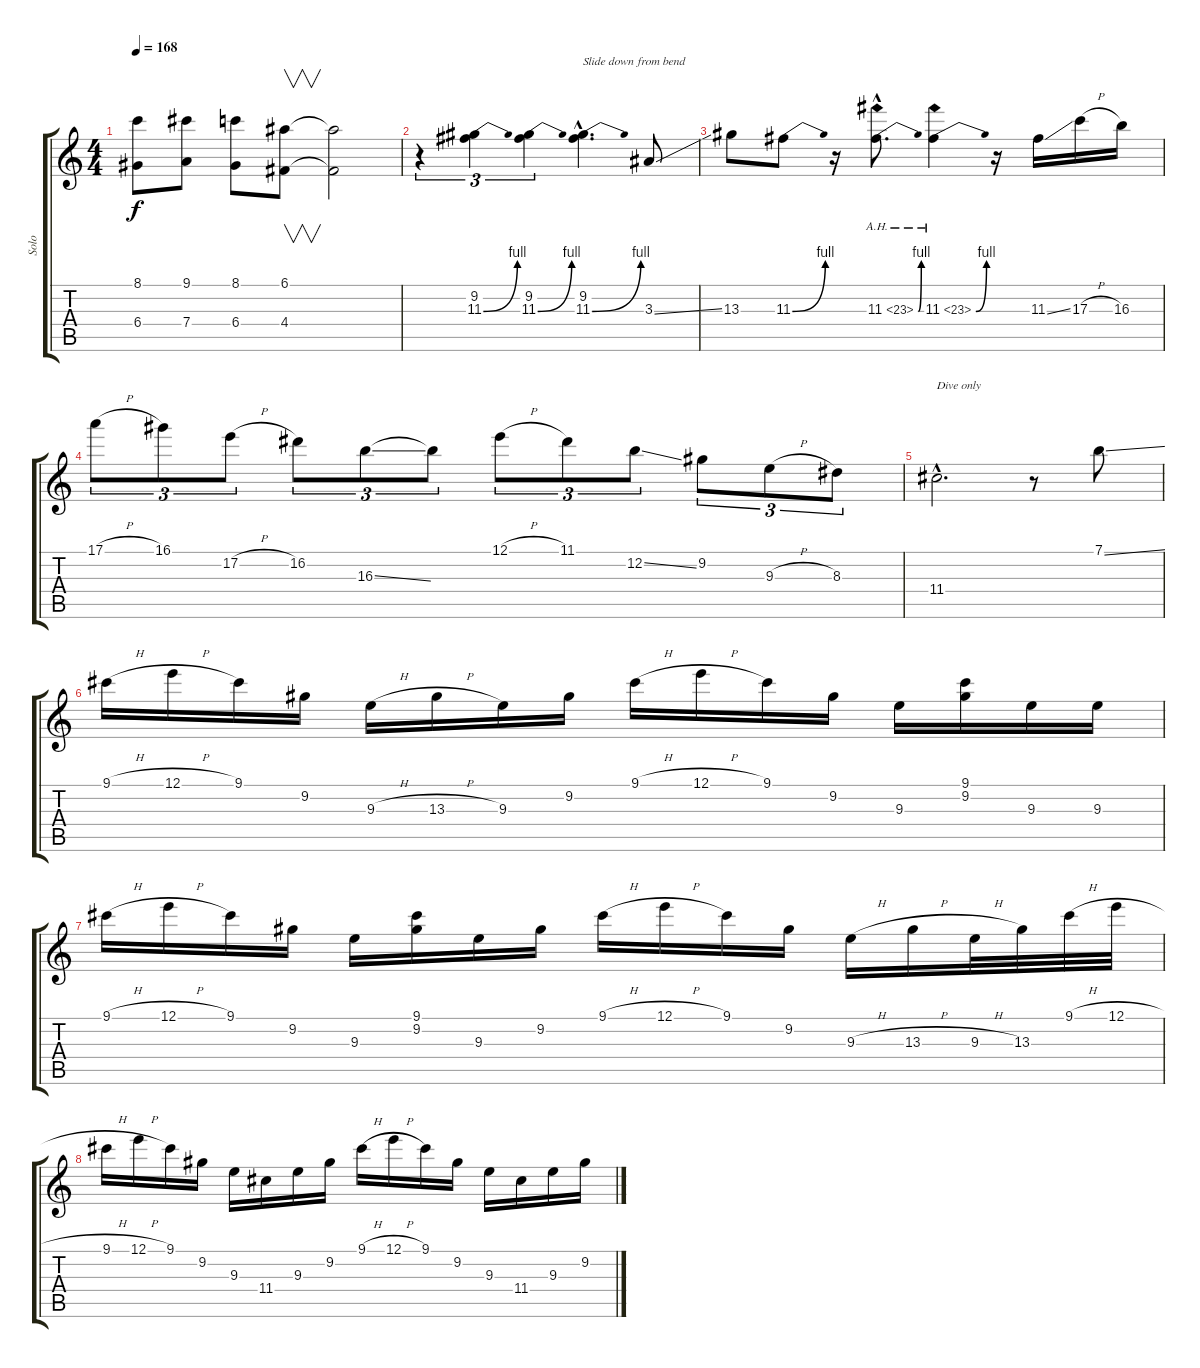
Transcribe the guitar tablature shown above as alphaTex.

\track ("Solo" "Solo") {instrument distortionguitar}
\staff {score tabs}
\tuning (E4 B3 G3 D3 A2 E2) {hide}
\ts (4 4)
\tempo 168
\clef g2
\ks c
(8.1 6.4).8{dy f} (9.1 7.4).8 (8.1 6.4).8 (6.1 4.4).8{v} (6.1{t} 4.4{t}).2 |
r.4{tu (3 2)} (9.2 11.3{be (bend 0 0 60 4)}).4{tu (3 2)} (9.2 11.3{be (bend 0 0 60 4)}).4{tu (3 2)} (9.2{hac} 11.3{be (bend 0 0 60 4) hac}).4{d txt "Slide down from bend"} 3.3{ss}.8 |
13.3.8 11.3{be (bend 0 0 60 4)}.8 r.16 11.3{be (bend 0 0 60 4) ah 12 hac}.8{d} 11.3{be (bend 0 0 60 4) ah 12}.4 r.16 11.3{ss}.16 17.3{h}.16 16.3.16 |
17.1{h}.8{tu (3 2)} 16.1.8{tu (3 2)} 17.2{h}.8{tu (3 2)} 16.2.8{tu (3 2)} 16.3{ss}.8{tu (3 2)} 16.3{t}.8{tu (3 2)} 12.1{h}.8{tu (3 2)} 11.1.8{tu (3 2)} 12.2{ss}.8{tu (3 2)} 9.2.8{tu (3 2)} 9.3{h}.8{tu (3 2)} 8.3.8{tu (3 2)} |
11.4{hac}.2{d txt "Dive only"} r.8 7.1{ss}.8 |
9.1{h}.16 12.1{h}.16 9.1.16 9.2.16 9.3{h}.16 13.3{h}.16 9.3.16 9.2.16 9.1{h}.16 12.1{h}.16 9.1.16 9.2.16 9.3.16 (9.1 9.2).16 9.3.16 9.3.16 |
9.1{h}.16 12.1{h}.16 9.1.16 9.2.16 9.3.16 (9.1 9.2).16 9.3.16 9.2.16 9.1{h}.16 12.1{h}.16 9.1.16 9.2.16 9.3{h}.16 13.3{h}.16 9.3{h}.32 13.3.32 9.1{h}.32 12.1{h}.32 |
9.1{h}.16 12.1{h}.16 9.1.16 9.2.16 9.3.16 11.4.16 9.3.16 9.2.16 9.1{h}.16 12.1{h}.16 9.1.16 9.2.16 9.3.16 11.4.16 9.3.16 9.2.16
